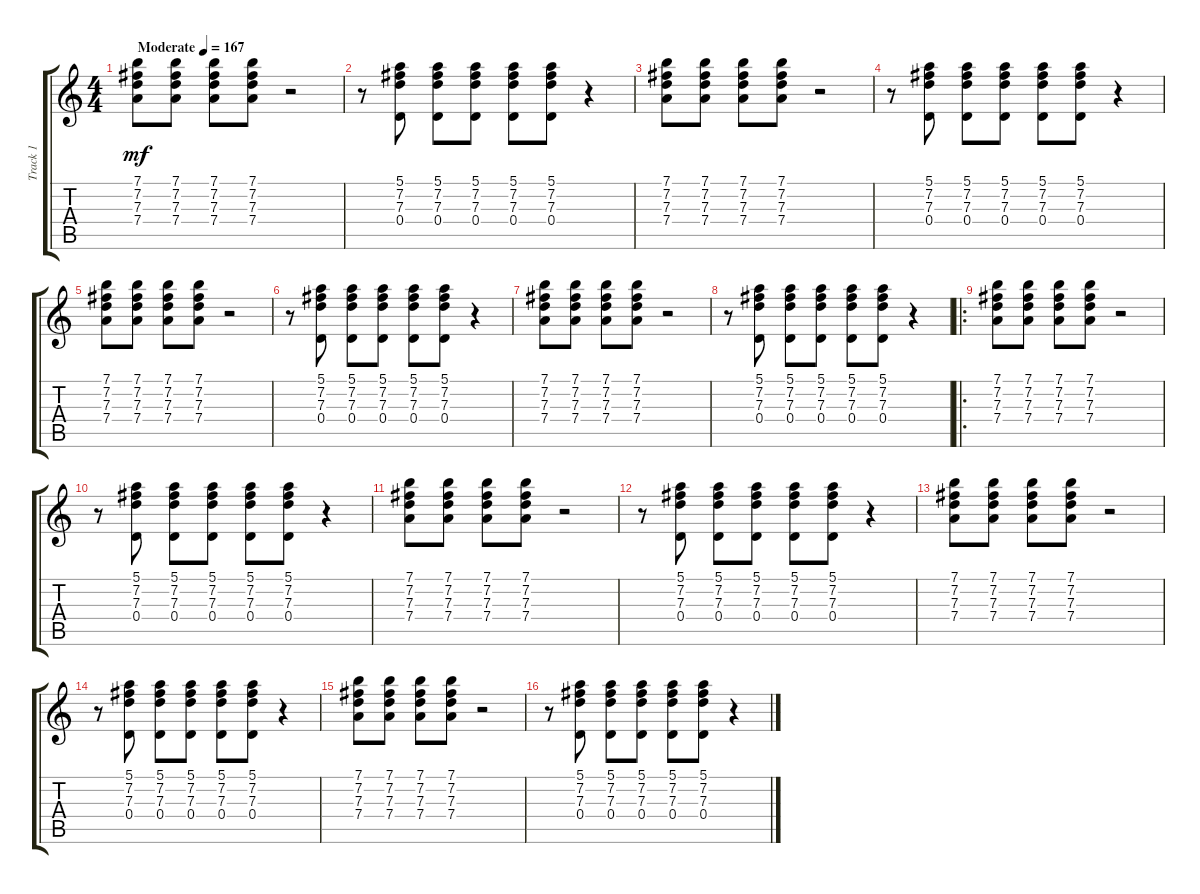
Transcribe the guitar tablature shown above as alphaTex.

\track ("Track 1" "Track 1") {instrument overdrivenguitar}
\staff {score tabs}
\tuning (E4 B3 G3 D3 A2 E2) {hide}
\ts (4 4)
\tempo (167 "Moderate")
\clef g2
\ks c
(7.1 7.2 7.3 7.4).8{dy mf instrument overdrivenguitar} (7.1 7.2 7.3 7.4).8 (7.1 7.2 7.3 7.4).8 (7.1 7.2 7.3 7.4).8 r.2 |
r.8 (5.1 7.2 7.3 0.4).8 (5.1 7.2 7.3 0.4).8 (5.1 7.2 7.3 0.4).8 (5.1 7.2 7.3 0.4).8 (5.1 7.2 7.3 0.4).8 r.4 |
(7.1 7.2 7.3 7.4).8 (7.1 7.2 7.3 7.4).8 (7.1 7.2 7.3 7.4).8 (7.1 7.2 7.3 7.4).8 r.2 |
r.8 (5.1 7.2 7.3 0.4).8 (5.1 7.2 7.3 0.4).8 (5.1 7.2 7.3 0.4).8 (5.1 7.2 7.3 0.4).8 (5.1 7.2 7.3 0.4).8 r.4 |
(7.1 7.2 7.3 7.4).8 (7.1 7.2 7.3 7.4).8 (7.1 7.2 7.3 7.4).8 (7.1 7.2 7.3 7.4).8 r.2 |
r.8 (5.1 7.2 7.3 0.4).8 (5.1 7.2 7.3 0.4).8 (5.1 7.2 7.3 0.4).8 (5.1 7.2 7.3 0.4).8 (5.1 7.2 7.3 0.4).8 r.4 |
(7.1 7.2 7.3 7.4).8 (7.1 7.2 7.3 7.4).8 (7.1 7.2 7.3 7.4).8 (7.1 7.2 7.3 7.4).8 r.2 |
r.8 (5.1 7.2 7.3 0.4).8 (5.1 7.2 7.3 0.4).8 (5.1 7.2 7.3 0.4).8 (5.1 7.2 7.3 0.4).8 (5.1 7.2 7.3 0.4).8 r.4 |
\ro
(7.1 7.2 7.3 7.4).8 (7.1 7.2 7.3 7.4).8 (7.1 7.2 7.3 7.4).8 (7.1 7.2 7.3 7.4).8 r.2 |
r.8 (5.1 7.2 7.3 0.4).8 (5.1 7.2 7.3 0.4).8 (5.1 7.2 7.3 0.4).8 (5.1 7.2 7.3 0.4).8 (5.1 7.2 7.3 0.4).8 r.4 |
(7.1 7.2 7.3 7.4).8 (7.1 7.2 7.3 7.4).8 (7.1 7.2 7.3 7.4).8 (7.1 7.2 7.3 7.4).8 r.2 |
r.8 (5.1 7.2 7.3 0.4).8 (5.1 7.2 7.3 0.4).8 (5.1 7.2 7.3 0.4).8 (5.1 7.2 7.3 0.4).8 (5.1 7.2 7.3 0.4).8 r.4 |
(7.1 7.2 7.3 7.4).8 (7.1 7.2 7.3 7.4).8 (7.1 7.2 7.3 7.4).8 (7.1 7.2 7.3 7.4).8 r.2 |
r.8 (5.1 7.2 7.3 0.4).8 (5.1 7.2 7.3 0.4).8 (5.1 7.2 7.3 0.4).8 (5.1 7.2 7.3 0.4).8 (5.1 7.2 7.3 0.4).8 r.4 |
(7.1 7.2 7.3 7.4).8 (7.1 7.2 7.3 7.4).8 (7.1 7.2 7.3 7.4).8 (7.1 7.2 7.3 7.4).8 r.2 |
r.8 (5.1 7.2 7.3 0.4).8 (5.1 7.2 7.3 0.4).8 (5.1 7.2 7.3 0.4).8 (5.1 7.2 7.3 0.4).8 (5.1 7.2 7.3 0.4).8 r.4
